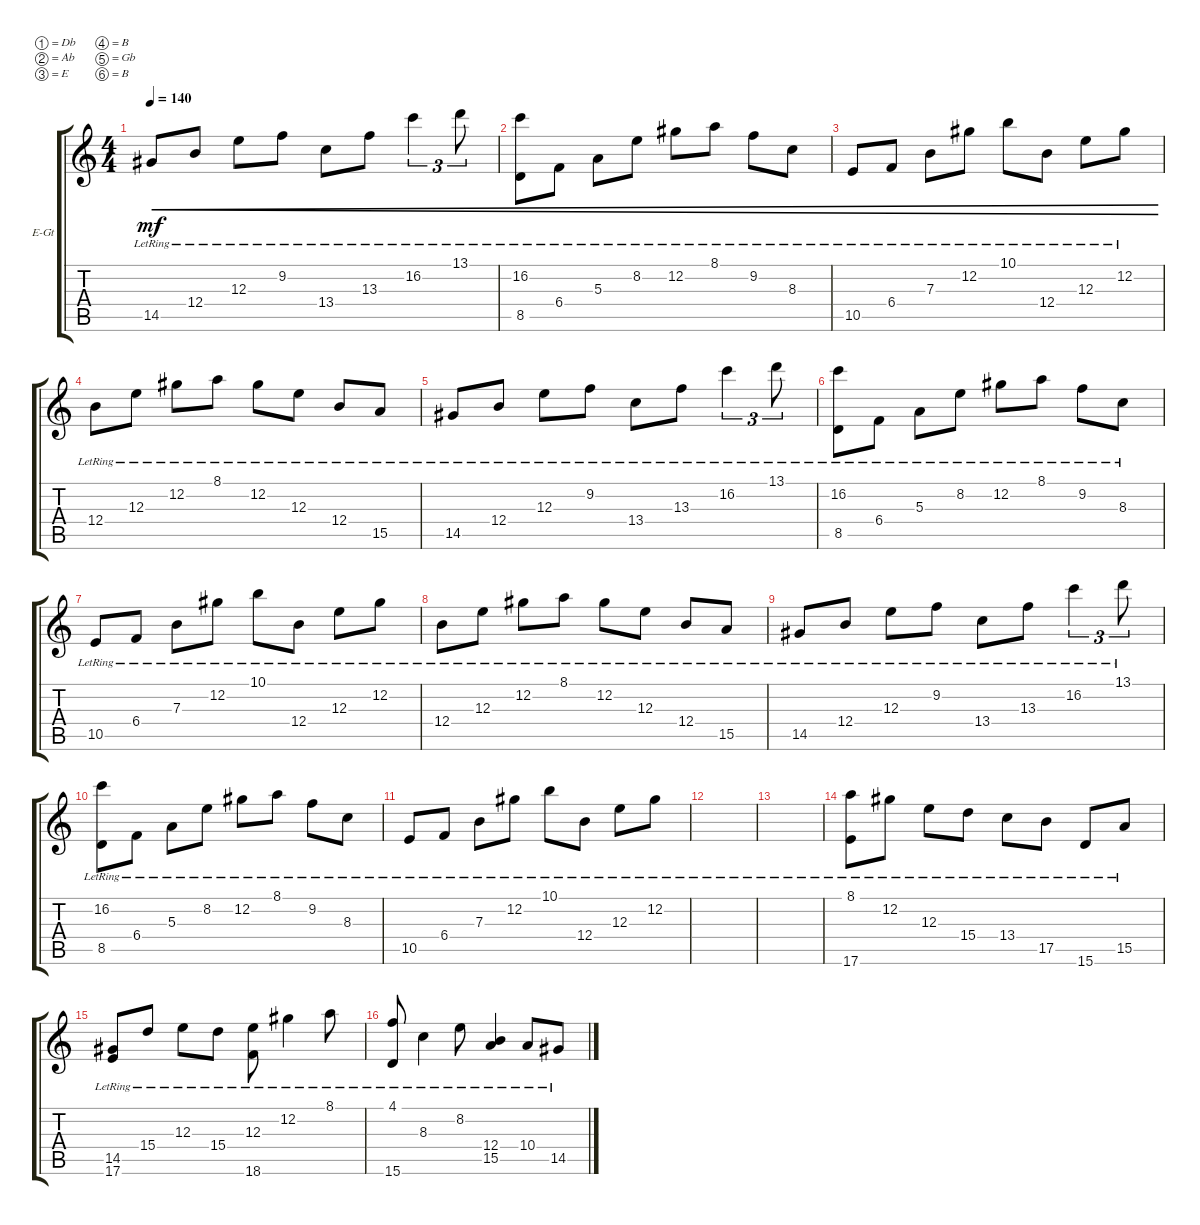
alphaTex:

\defaultSystemsLayout 4
\bracketExtendMode groupsimilarinstruments
\firstSystemTrackNameOrientation horizontal
\otherSystemsTrackNameOrientation horizontal
\track ("Electric Guitar" "E-Gt") {instrument electricguitarclean}
\staff {score tabs}
\tuning (Db4 Ab3 E3 B2 Gb2 B1)
\ts (4 4)
\tempo 140
\clef g2
\scale
0.333333
\ks c
14.5{lr}.8{cre dy mf} 12.4{lr}.8{cre} 12.3{lr}.8{cre} 9.2{lr}.8{cre} 13.4{lr}.8{cre} 13.3{lr}.8{cre} 16.2{lr}.4{tu (3 2) cre} 13.1{lr}.8{tu (3 2) cre} |
\scale
0.333333 (8.5{lr} 16.2).8{cre} 6.4{lr}.8{cre} 5.3{lr}.8{cre} 8.2{lr}.8{cre} 12.2{lr}.8{cre} 8.1{lr}.8{cre} 9.2{lr}.8{cre} 8.3{lr}.8{cre} |
\scale
0.333333 10.5{lr}.8{cre} 6.4{lr}.8{cre} 7.3{lr}.8{cre} 12.2{lr}.8{cre} 10.1{lr}.8{cre} 12.4{lr}.8{cre} 12.3{lr}.8{cre} 12.2{lr}.8{cre} |
12.4{lr}.8 12.3{lr}.8 12.2{lr}.8 8.1{lr}.8 12.2{lr}.8 12.3{lr}.8 12.4{lr}.8 15.5{lr}.8 |
14.5{lr}.8 12.4{lr}.8 12.3{lr}.8 9.2{lr}.8 13.4{lr}.8 13.3{lr}.8 16.2{lr}.4{tu (3 2)} 13.1{lr}.8{tu (3 2)} |
(8.5{lr} 16.2).8 6.4{lr}.8 5.3{lr}.8 8.2{lr}.8 12.2{lr}.8 8.1{lr}.8 9.2{lr}.8 8.3{lr}.8 |
10.5{lr}.8 6.4{lr}.8 7.3{lr}.8 12.2{lr}.8 10.1{lr}.8 12.4{lr}.8 12.3{lr}.8 12.2{lr}.8 |
12.4{lr}.8 12.3{lr}.8 12.2{lr}.8 8.1{lr}.8 12.2{lr}.8 12.3{lr}.8 12.4{lr}.8 15.5{lr}.8 |
14.5{lr}.8 12.4{lr}.8 12.3{lr}.8 9.2{lr}.8 13.4{lr}.8 13.3{lr}.8 16.2{lr}.4{tu (3 2)} 13.1{lr}.8{tu (3 2)} |
(8.5{lr} 16.2).8 6.4{lr}.8 5.3{lr}.8 8.2{lr}.8 12.2{lr}.8 8.1{lr}.8 9.2{lr}.8 8.3{lr}.8 |
10.5{lr}.8 6.4{lr}.8 7.3{lr}.8 12.2{lr}.8 10.1{lr}.8 12.4{lr}.8 12.3{lr}.8 12.2{lr}.8 |
|
|
(8.1{lr} 17.6{lr}).8 12.2{lr}.8 12.3{lr}.8 15.4{lr}.8 13.4{lr}.8 17.5{lr}.8 15.6{lr}.8 15.5{lr}.8 |
(14.5{lr} 17.6{lr}).8 15.4{lr}.8 12.3{lr}.8 15.4{lr}.8 (12.3{lr} 18.6{lr}).8 12.2{lr}.4 8.1{lr}.8 |
(4.1{lr} 15.6{lr}).8 8.3{lr}.4 8.2{lr}.8 (12.4{lr} 15.5{lr}).4 10.4{lr}.8 14.5{lr}.8
